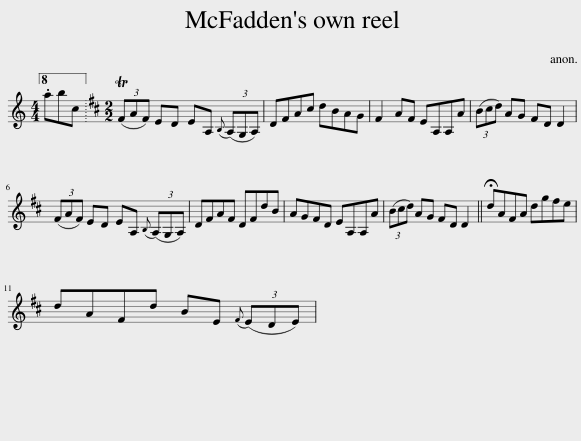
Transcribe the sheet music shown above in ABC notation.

X:1
L:1/8
M:4/4
I:linebreak $
K:C
V:1 treble
V:1
 .abc ||[K:D][M:2/2] (3(TFAF) ED EA,{B,} (3(A,G,A,) | DFAc dBAG | F2 AF EA,A,A | (3(Bcd) AG FD D2 |$ %5
 (3(FAF) ED EA,{B,} (3(A,G,A,) | DFAF DFdB | AGFD EA,A,A | (3(Bcd) AG FD D2 || !fermata!dAFA dgfe |$ %10
 dAFd BE{F} (3(EDE) | %11
